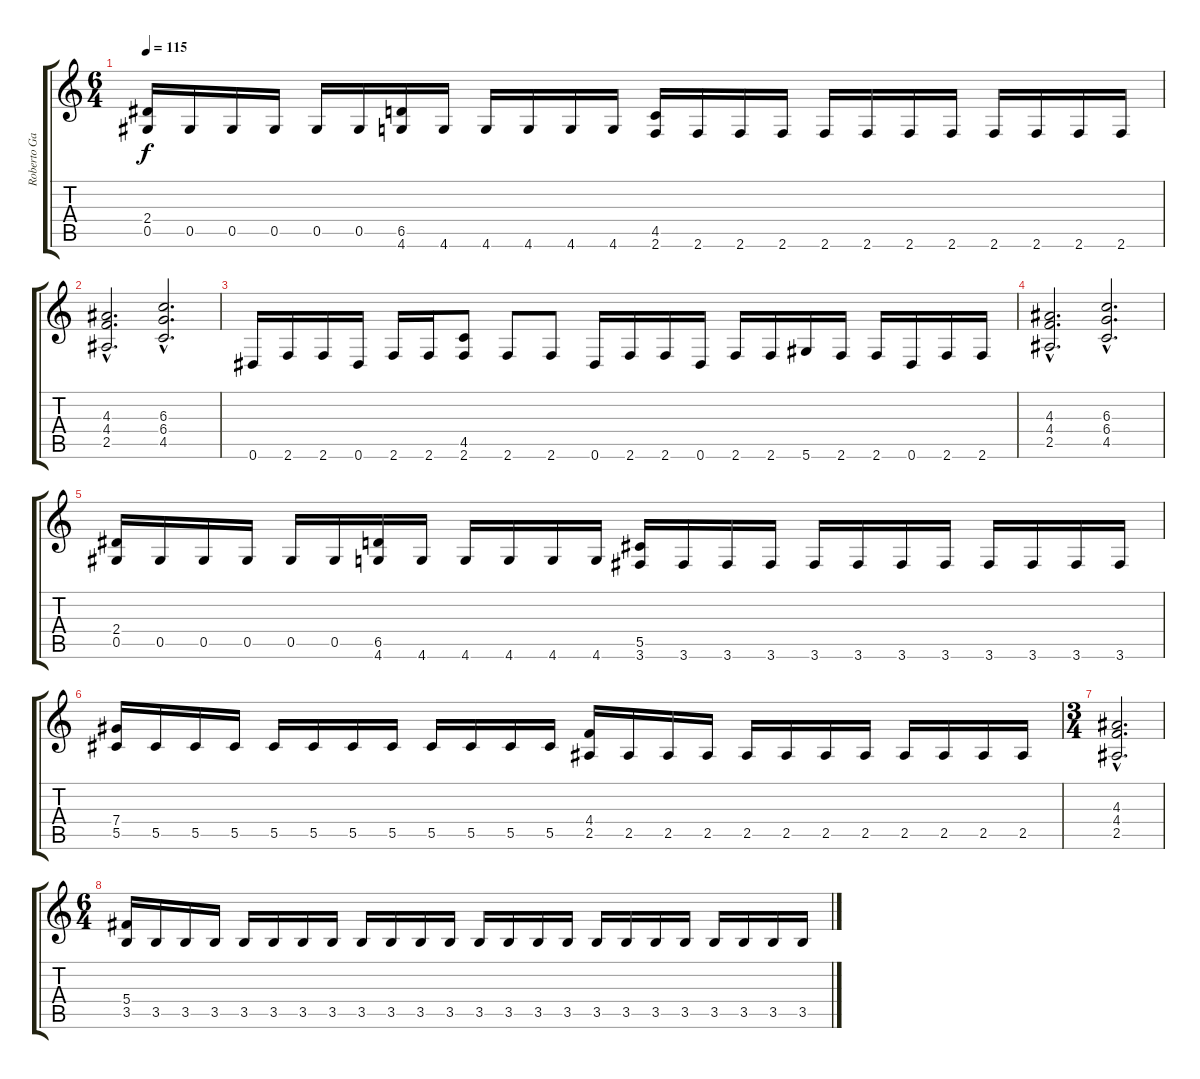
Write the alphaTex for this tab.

\track ("Roberto García" "Roberto Ga") {instrument distortionguitar}
\staff {score tabs}
\tuning (Eb4 Bb3 Gb3 Db3 Ab2 Eb2) {hide}
\ts (6 4)
\tempo 115
\clef g2
\ks c
(2.4 0.5).16{dy f} 0.5.16 0.5.16 0.5.16 0.5.16 0.5.16 (6.5 4.6).16 4.6.16 4.6.16 4.6.16 4.6.16 4.6.16 (4.5 2.6).16 2.6.16 2.6.16 2.6.16 2.6.16 2.6.16 2.6.16 2.6.16 2.6.16 2.6.16 2.6.16 2.6.16 |
(4.3{hac} 4.4{hac} 2.5{hac}).2{d} (6.3{hac} 6.4{hac} 4.5{hac}).2{d} |
0.6.16 2.6.16 2.6.16 0.6.16 2.6.16 2.6.16 (4.5 2.6).8 2.6.8 2.6.8 0.6.16 2.6.16 2.6.16 0.6.16 2.6.16 2.6.16 5.6.16 2.6.16 2.6.16 0.6.16 2.6.16 2.6.16 |
(4.3{hac} 4.4{hac} 2.5{hac}).2{d} (6.3{hac} 6.4{hac} 4.5{hac}).2{d} |
(2.4 0.5).16 0.5.16 0.5.16 0.5.16 0.5.16 0.5.16 (6.5 4.6).16 4.6.16 4.6.16 4.6.16 4.6.16 4.6.16 (5.5 3.6).16 3.6.16 3.6.16 3.6.16 3.6.16 3.6.16 3.6.16 3.6.16 3.6.16 3.6.16 3.6.16 3.6.16 |
(7.4 5.5).16 5.5.16 5.5.16 5.5.16 5.5.16 5.5.16 5.5.16 5.5.16 5.5.16 5.5.16 5.5.16 5.5.16 (4.4 2.5).16 2.5.16 2.5.16 2.5.16 2.5.16 2.5.16 2.5.16 2.5.16 2.5.16 2.5.16 2.5.16 2.5.16 |
\ts (3 4)
(4.3{hac} 4.4{hac} 2.5{hac}).2{d} |
\ts (6 4)
(5.4 3.5).16 3.5.16 3.5.16 3.5.16 3.5.16 3.5.16 3.5.16 3.5.16 3.5.16 3.5.16 3.5.16 3.5.16 3.5.16 3.5.16 3.5.16 3.5.16 3.5.16 3.5.16 3.5.16 3.5.16 3.5.16 3.5.16 3.5.16 3.5.16
